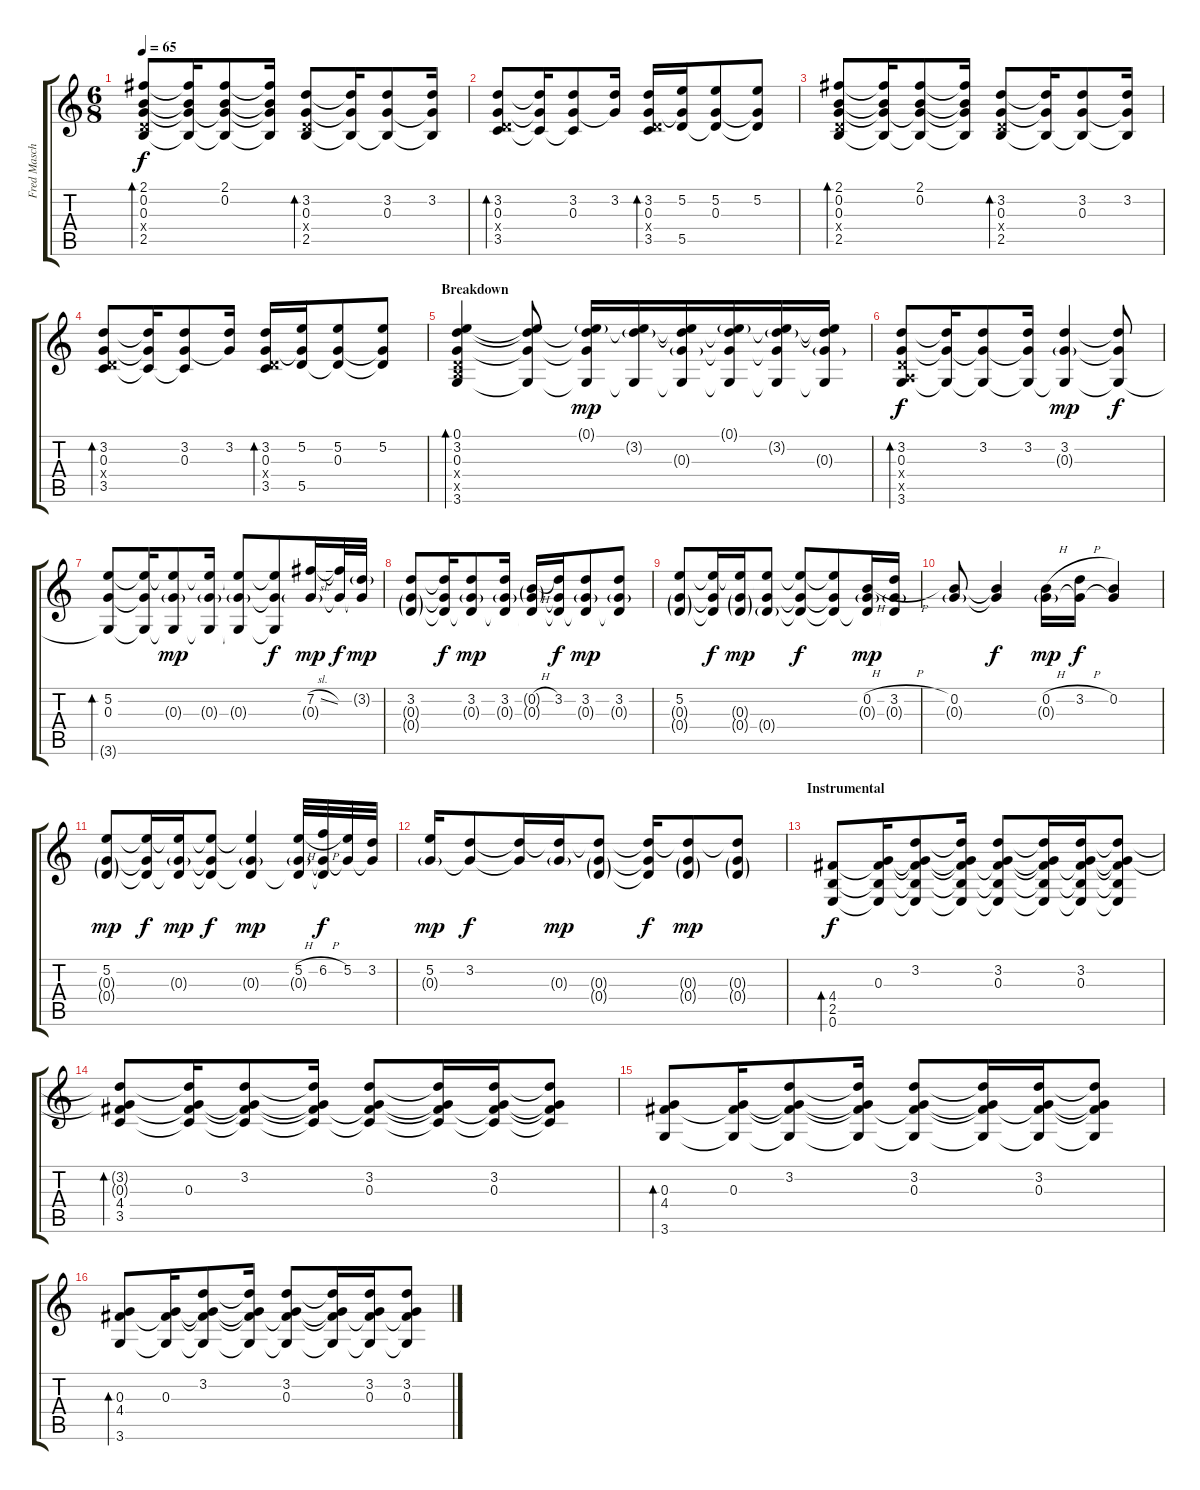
\track ("Fred Mascherino (Acoustic Guitar)" "Fred Masch") {instrument acousticguitarsteel}
\staff {score tabs}
\tuning (E4 B3 G3 D3 A2 E2) {hide}
\ts (6 8)
\tempo 65
\clef g2
\ks c
(2.1 0.2 0.3 0.4{x} 2.5).8{bd 30 dy f} (2.1{t} 0.2{t} 0.3{t} 2.5{t}).16 (2.1 0.2 0.3{t} 2.5{t}).8 (2.1{t} 0.2{t} 0.3{t} 2.5{t}).16 (3.2 0.3 0.4{x} 2.5).8{bd 30} (3.2{t} 0.3{t} 2.5{t}).16 (3.2 0.3 2.5{t}).8 (3.2 0.3{t} 2.5{t}).16 |
(3.2 0.3 0.4{x} 3.5).8{bd 60} (3.2{t} 0.3{t} 3.5{t}).16 (3.2 0.3 3.5{t}).8 (3.2 0.3{t}).16 (3.2 0.3 0.4{x} 3.5).16{bd 30} (5.2 0.3{t} 5.5).16 (5.2 0.3 5.5{t}).8 (5.2 0.3{t} 5.5{t}).8 |
(2.1 0.2 0.3 0.4{x} 2.5).8{bd 30} (2.1{t} 0.2{t} 0.3{t} 2.5{t}).16 (2.1 0.2 0.3{t} 2.5{t}).8 (2.1{t} 0.2{t} 0.3{t} 2.5{t}).16 (3.2 0.3 0.4{x} 2.5).8{bd 30} (3.2{t} 0.3{t} 2.5{t}).16 (3.2 0.3 2.5{t}).8 (3.2 0.3{t} 2.5{t}).16 |
(3.2 0.3 0.4{x} 3.5).8{bd 60} (3.2{t} 0.3{t} 3.5{t}).16 (3.2 0.3 3.5{t}).8 (3.2 0.3{t}).16 (3.2 0.3 0.4{x} 3.5).16{bd 30} (5.2 0.3{t} 5.5).16 (5.2 0.3 5.5{t}).8 (5.2 0.3{t} 5.5{t}).8 |
\section ("" "Breakdown")
(0.1 3.2 0.3 0.4{x} 2.5{x} 3.6).4{bd 30} (0.1{t} 3.2{t} 0.3{t} 3.6{t}).8 (0.1{g} 3.2{t} 0.3{t} 3.6{t}).16{dy mp} (0.1{t} 3.2{g} 3.6{t}).16 (0.1{t} 3.2{t} 0.3{g} 3.6{t}).16 (0.1{g} 3.2{t} 0.3{t} 3.6{t}).16 (0.1{t} 3.2{g} 0.3{t} 3.6{t}).16 (0.1{t} 3.2{t} 0.3{g} 3.6{t}).16 |
(3.2 0.3 0.4{x} 0.5{x} 3.6).8{bd 30 dy f} (3.2{t} 0.3{t} 3.6{t}).16 (3.2 0.3{t} 3.6{t}).8 (3.2 0.3{t} 3.6{t}).16 (3.2 0.3{g} 3.6{t}).4{dy mp} (3.2{t} 0.3{t} 3.6{t}).8{dy f} |
(5.2 0.3 3.6{t}).8{bd 30} (5.2{t} 0.3{t} 3.6{t}).16 (5.2{t} 0.3{g} 3.6{t}).8{dy mp} (5.2{t} 0.3{g} 3.6{t}).16 (5.2{t} 0.3{g} 3.6{t}).8 (5.2{t} 0.3{t} 3.6{t}).8{dy f} (7.2{sl} 0.3{g}).16{dy mp} (7.2{t} 0.3{t}).32{dy f} (3.2{g} 0.3{t}).32{dy mp} |
(3.2 0.3{g} 0.4{g}).8 (3.2{t} 0.3{t} 0.4{t}).16{dy f} (3.2 0.3{g} 0.4{t}).8{dy mp} (3.2 0.3{g} 0.4{t}).16 (0.2{h g} 0.3{g} 0.4{t}).16 (3.2 0.3{t} 0.4{t}).16{dy f} (3.2 0.3{g} 0.4{t}).8{dy mp} (3.2 0.3{g} 0.4{t}).8 |
(5.2 0.3{g} 0.4{g}).8 (5.2{t} 0.3{t} 0.4{t}).16{dy f} (5.2{t} 0.3{g} 0.4{g}).16{dy mp} (5.2{t} 0.3{t} 0.4{g}).8 (5.2{t} 0.3{t} 0.4{t}).8{dy f} (5.2{t} 0.3{t} 0.4{t}).8 (0.2{h} 0.3{g} 0.4{t}).16{dy mp} (3.2{h} 0.3{g} 0.4{t}).16 |
(0.2 0.3{g}).8 (0.2{t} 0.3{t}).4{dy f} (0.2{h} 0.3{g}).16{dy mp} (3.2{h} 0.3{t}).16{dy f} (0.2 0.3{t}).4 |
(5.2 0.3{g} 0.4{g}).8{dy mp} (5.2{t} 0.3{t} 0.4{t}).16{dy f} (5.2{t} 0.3{g} 0.4{t}).16{dy mp} (5.2{t} 0.3{t} 0.4{t}).8{dy f} (5.2{t} 0.3{g} 0.4{t}).4{dy mp} (5.2{h} 0.3{g} 0.4{t}).32 (6.2{h} 0.3{t} 0.4{t}).32{dy f} (5.2 0.3{t}).32 (3.2 0.3{t}).32 |
(5.2 0.3{g}).16{dy mp} (3.2 0.3{t}).8{dy f} (3.2{t} 0.3{t}).16 (3.2{t} 0.3{g}).16{dy mp} (3.2{t} 0.3{g} 0.4{g}).8 (3.2{t} 0.3{t} 0.4{t}).16{dy f} (3.2{t} 0.3{g} 0.4{g}).8{dy mp} (3.2{t} 0.3{g} 0.4{g}).8 |
\section ("" "Instrumental")
(4.4 2.5 0.6).8{bd 30 dy f} (0.3 4.4{t} 2.5{t} 0.6{t}).16 (3.2 0.3{t} 4.4{t} 2.5{t} 0.6{t}).8 (3.2{t} 0.3{t} 4.4{t} 2.5{t} 0.6{t}).16 (3.2 0.3 4.4{t} 2.5{t} 0.6{t}).8 (3.2{t} 0.3{t} 4.4{t} 2.5{t} 0.6{t}).16 (3.2 0.3 4.4{t} 2.5{t} 0.6{t}).16 (3.2{t} 0.3{t} 4.4{t} 2.5{t} 0.6{t}).8 |
(3.2{t} 0.3{t} 4.4 3.5).8{bd 30} (3.2{t} 0.3 4.4{t} 3.5{t}).16 (3.2 0.3{t} 4.4{t} 3.5{t}).8 (3.2{t} 0.3{t} 4.4{t} 3.5{t}).16 (3.2 0.3 4.4{t} 3.5{t}).8 (3.2{t} 0.3{t} 4.4{t} 3.5{t}).16 (3.2 0.3 4.4{t} 3.5{t}).16 (3.2{t} 0.3{t} 4.4{t} 3.5{t}).8 |
(0.3 4.4 3.6).8{bd 30} (0.3 4.4{t} 3.6{t}).16 (3.2 0.3{t} 4.4{t} 3.6{t}).8 (3.2{t} 0.3{t} 4.4{t} 3.6{t}).16 (3.2 0.3 4.4{t} 3.6{t}).8 (3.2{t} 0.3{t} 4.4{t} 3.6{t}).16 (3.2 0.3 4.4{t} 3.6{t}).16 (3.2{t} 0.3{t} 4.4{t} 3.6{t}).8 |
(0.3 4.4 3.6).8{bd 30} (0.3 4.4{t} 3.6{t}).16 (3.2 0.3{t} 4.4{t} 3.6{t}).8 (3.2{t} 0.3{t} 4.4{t} 3.6{t}).16 (3.2 0.3 4.4{t} 3.6{t}).8 (3.2{t} 0.3{t} 4.4{t} 3.6{t}).16 (3.2 0.3 4.4{t} 3.6{t}).16 (3.2 0.3 4.4{t} 3.6{t}).8
